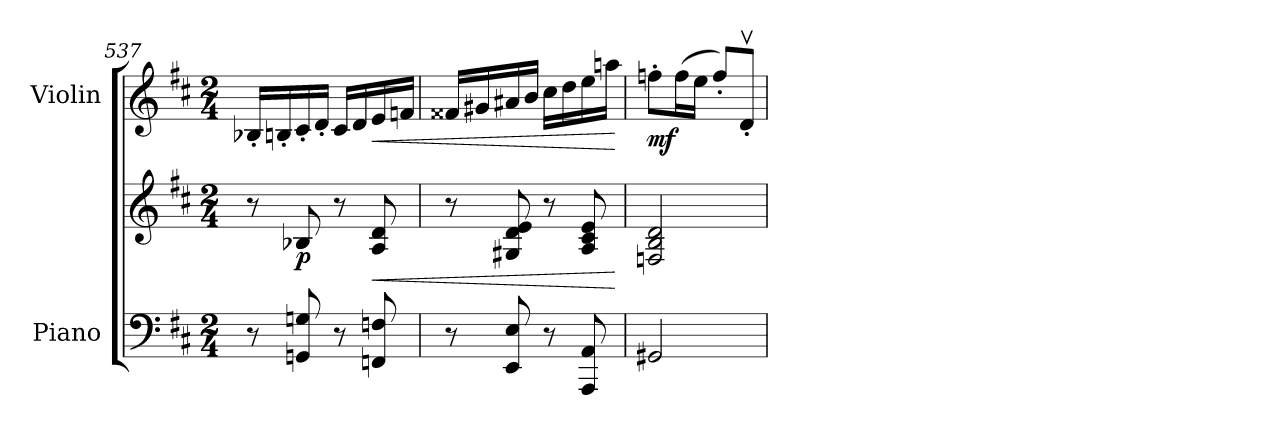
**kern	**kern	**dynam	**kern	**dynam
*part2	*part2	*part2	*part1	*part1
*staff3	*staff2	*staff2/3	*staff1	*staff1
*I"Piano	*	*	*I"Violin	*
*I'Pno.	*	*	*I'Vln.	*
!!LO:PB:g=z
*clefF4	*clefG2	*	*clefG2	*
*k[f#c#]	*k[f#c#]	*	*k[f#c#]	*
*M2/4	*M2/4	*	*M2/4	*
=537	=537	=537	=537	=537
!	!	!	!	!LO:DY:b
!	!	!	!	!LO:DY:n=1:b
8r	8r	.	16B-X'/LL	p mp
.	.	.	16Bn'/	.
!	!	!LO:DY:b	!	!
8GGn/ 8Gn/	8B-X/	p	16c#'/	.
.	.	.	16d'/JJ	.
8r	8r	.	16c#/LL	.
.	.	.	16d/	.
!	!	!LO:HP:b	!	!LO:HP:b
8FFn/ 8Fn/	8A/ 8d/	<	16e/	<
.	.	.	16fn/JJ	.
=538	=538	=538	=538	=538
8r	8r	.	16f##X/LL	.
.	.	.	16g#X/	.
8EE/ 8E/	8G#X/ 8d/ 8e/	.	16a#X/	.
.	.	.	16b/JJ	.
8r	8r	.	16cc#\LL	.
.	.	.	16dd\	.
8AAA/ 8AA/	8A/ 8c#/ 8e/	.	16ee\	.
.	.	.	16aan\JJ	.
.	.	[	.	[
=539	=539	=539	=539	=539
!	!	!	!	!LO:DY:b
2GG#X/	2Fn/ 2B/ 2d/	.	8ffn'\L	mf
.	.	.	(16ff\L	.
.	.	.	16ee\JJ	.
.	.	.	8ff'/L)	.
.	.	.	8dv'/J	.
=	=	=	=	=
*-	*-	*-	*-	*-
